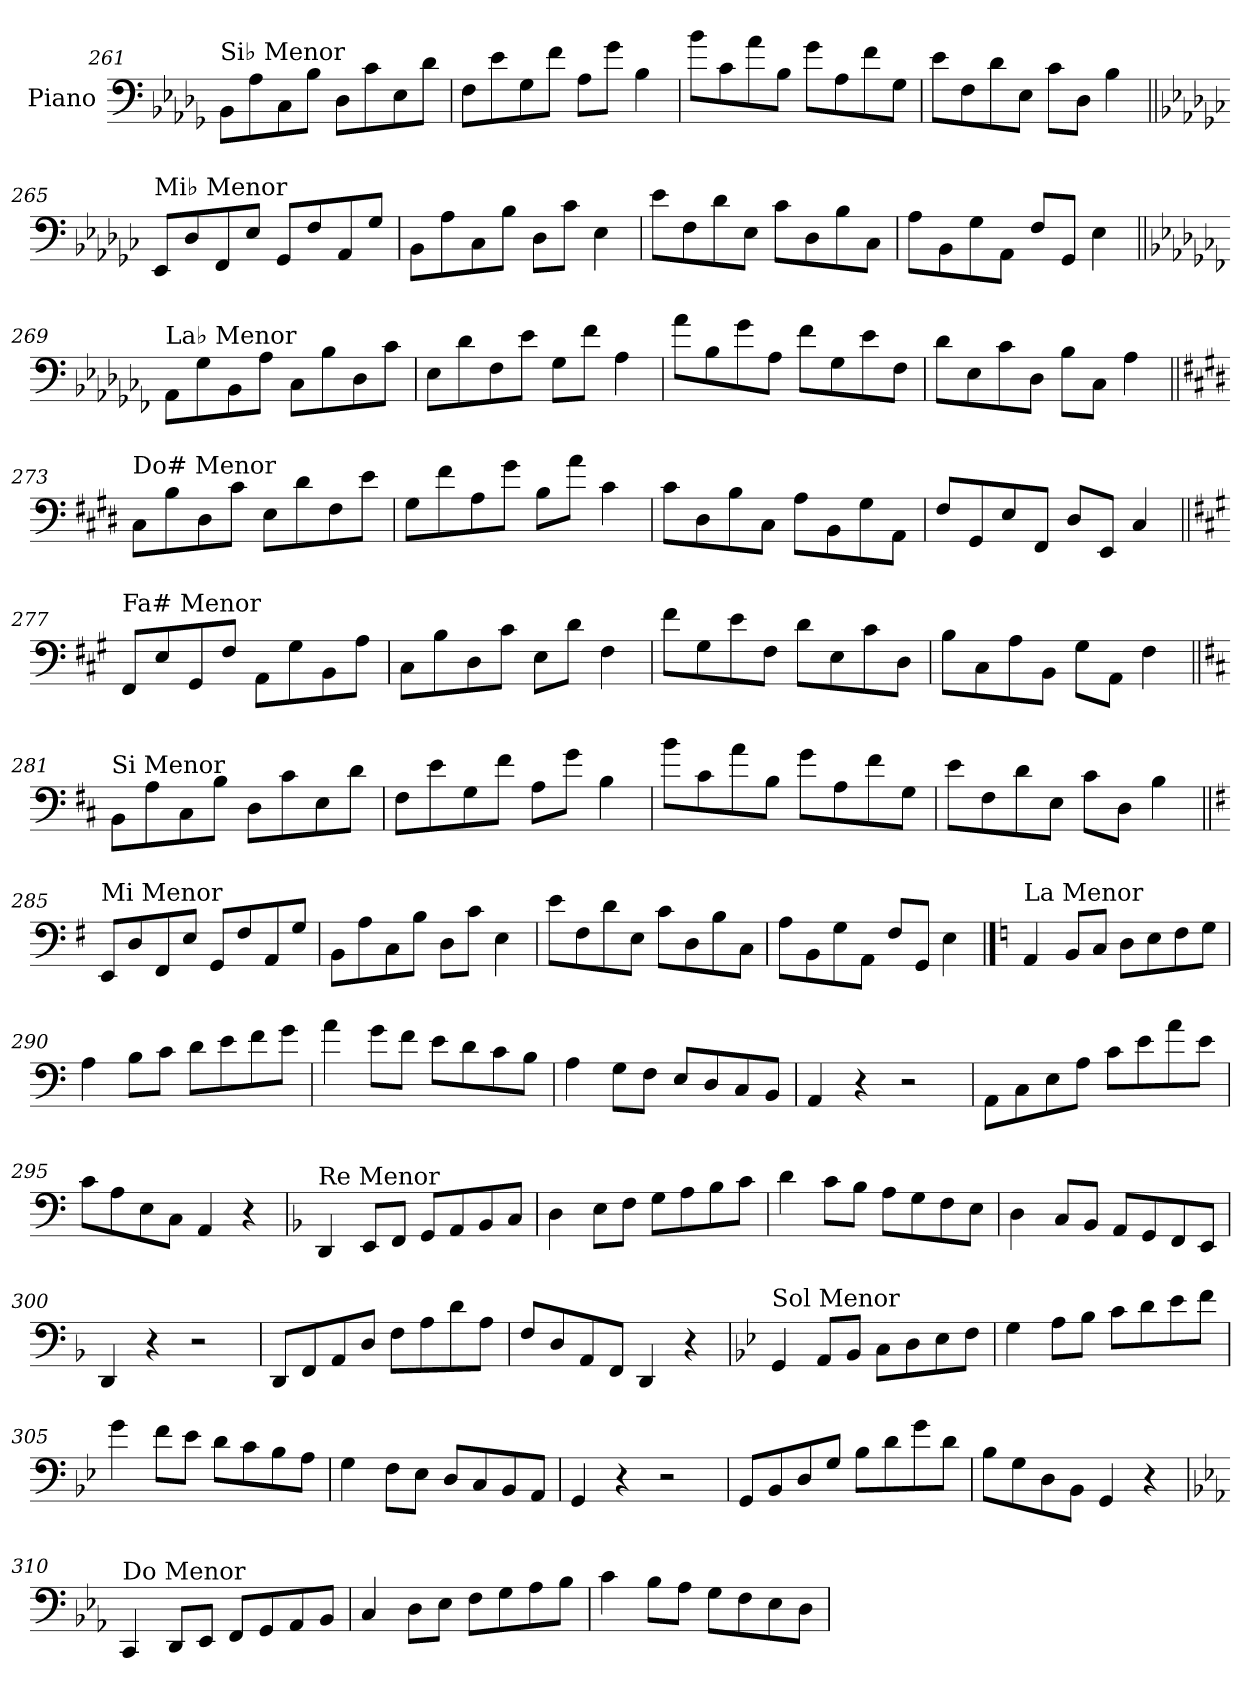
**kern
*part1
*staff1
*I"Piano
*I'Pno.
!!LO:LB:g=z
*clefF4
*k[b-e-a-d-g-]
=261
!LO:TX:a:t=Si♭ Menor
8BB-\L
8A-\
8C\
8B-\J
8D-\L
8c\
8E-\
8d-\J
=262
8F\L
8e-\
8G-\
8f\J
8A-\L
8g-\J
4B-\
=263
8b-\L
8c\
8a-\
8B-\J
8g-\L
8A-\
8f\
8G-\J
=264
8e-\L
8F\
8d-\
8E-\J
8c\L
8D-\J
4B-\
!!LO:PB:g=z
=265||
*k[b-e-a-d-g-c-]
!LO:TX:a:t=Mi♭ Menor
8EE-/L
8D-/
8FF/
8E-/J
8GG-/L
8F/
8AA-/
8G-/J
=266
8BB-\L
8A-\
8C-\
8B-\J
8D-\L
8c-\J
4E-\
=267
8e-\L
8F\
8d-\
8E-\J
8c-\L
8D-\
8B-\
8C-\J
=268
8A-\L
8BB-\
8G-\
8AA-\J
8F/L
8GG-/J
4E-\
!!LO:LB:g=z
=269||
*k[b-e-a-d-g-c-f-]
!LO:TX:a:t=La♭ Menor
8AA-\L
8G-\
8BB-\
8A-\J
8C-\L
8B-\
8D-\
8c-\J
=270
8E-\L
8d-\
8F-\
8e-\J
8G-\L
8f-\J
4A-\
=271
8a-\L
8B-\
8g-\
8A-\J
8f-\L
8G-\
8e-\
8F-\J
=272
8d-\L
8E-\
8c-\
8D-\J
8B-\L
8C-\J
4A-\
!!LO:LB:g=z
=273||
*k[f#c#g#d#]
!LO:TX:a:t=Do# Menor
8C#\L
8B\
8D#\
8c#\J
8E\L
8d#\
8F#\
8e\J
=274
8G#\L
8f#\
8A\
8g#\J
8B\L
8a\J
4c#\
=275
8c#\L
8D#\
8B\
8C#\J
8A\L
8BB\
8G#\
8AA\J
=276
8F#/L
8GG#/
8E/
8FF#/J
8D#/L
8EE/J
4C#/
!!LO:LB:g=z
=277||
*k[f#c#g#]
!LO:TX:a:t=Fa# Menor
8FF#/L
8E/
8GG#/
8F#/J
8AA\L
8G#\
8BB\
8A\J
=278
8C#\L
8B\
8D\
8c#\J
8E\L
8d\J
4F#\
=279
8f#\L
8G#\
8e\
8F#\J
8d\L
8E\
8c#\
8D\J
=280
8B\L
8C#\
8A\
8BB\J
8G#\L
8AA\J
4F#\
!!LO:LB:g=z
=281||
*k[f#c#]
!LO:TX:a:t=Si Menor
8BB\L
8A\
8C#\
8B\J
8D\L
8c#\
8E\
8d\J
=282
8F#\L
8e\
8G\
8f#\J
8A\L
8g\J
4B\
=283
8b\L
8c#\
8a\
8B\J
8g\L
8A\
8f#\
8G\J
=284
8e\L
8F#\
8d\
8E\J
8c#\L
8D\J
4B\
!!LO:LB:g=z
=285||
*k[f#]
!LO:TX:a:t=Mi Menor
8EE/L
8D/
8FF#/
8E/J
8GG/L
8F#/
8AA/
8G/J
=286
8BB\L
8A\
8C\
8B\J
8D\L
8c\J
4E\
=287
8e\L
8F#\
8d\
8E\J
8c\L
8D\
8B\
8C\J
=288
8A\L
8BB\
8G\
8AA\J
8F#/L
8GG/J
4E\
!!LO:PB:g=z
==289
*k[]
!LO:TX:a:t=La Menor
4AA/
8BB/L
8C/J
8D\L
8E\
8F\
8G\J
=290
4A\
8B\L
8c\J
8d\L
8e\
8f\
8g\J
=291
4a\
8g\L
8f\J
8e\L
8d\
8c\
8B\J
=292
4A\
8G\L
8F\J
8E/L
8D/
8C/
8BB/J
=293
4AA/
4r
2r
=294
8AA\L
8C\
8E\
8A\J
8c\L
8e\
8a\
8e\J
=295
8c\L
8A\
8E\
8C\J
4AA/
4r
!!LO:LB:g=z
=296
*k[b-]
!LO:TX:a:t=Re Menor
4DD/
8EE/L
8FF/J
8GG/L
8AA/
8BB-/
8C/J
=297
4D\
8E\L
8F\J
8G\L
8A\
8B-\
8c\J
=298
4d\
8c\L
8B-\J
8A\L
8G\
8F\
8E\J
=299
4D\
8C/L
8BB-/J
8AA/L
8GG/
8FF/
8EE/J
=300
4DD/
4r
2r
=301
8DD/L
8FF/
8AA/
8D/J
8F\L
8A\
8d\
8A\J
=302
8F/L
8D/
8AA/
8FF/J
4DD/
4r
!!LO:LB:g=z
=303
*k[b-e-]
!LO:TX:a:t=Sol Menor
4GG/
8AA/L
8BB-/J
8C\L
8D\
8E-\
8F\J
=304
4G\
8A\L
8B-\J
8c\L
8d\
8e-\
8f\J
=305
4g\
8f\L
8e-\J
8d\L
8c\
8B-\
8A\J
=306
4G\
8F\L
8E-\J
8D/L
8C/
8BB-/
8AA/J
=307
4GG/
4r
2r
=308
8GG/L
8BB-/
8D/
8G/J
8B-\L
8d\
8g\
8d\J
=309
8B-\L
8G\
8D\
8BB-\J
4GG/
4r
!!LO:LB:g=z
=310
*k[b-e-a-]
!LO:TX:a:t=Do Menor
4CC/
8DD/L
8EE-/J
8FF/L
8GG/
8AA-/
8BB-/J
=311
4C/
8D\L
8E-\J
8F\L
8G\
8A-\
8B-\J
=312
4c\
8B-\L
8A-\J
8G\L
8F\
8E-\
8D\J
=
*-
